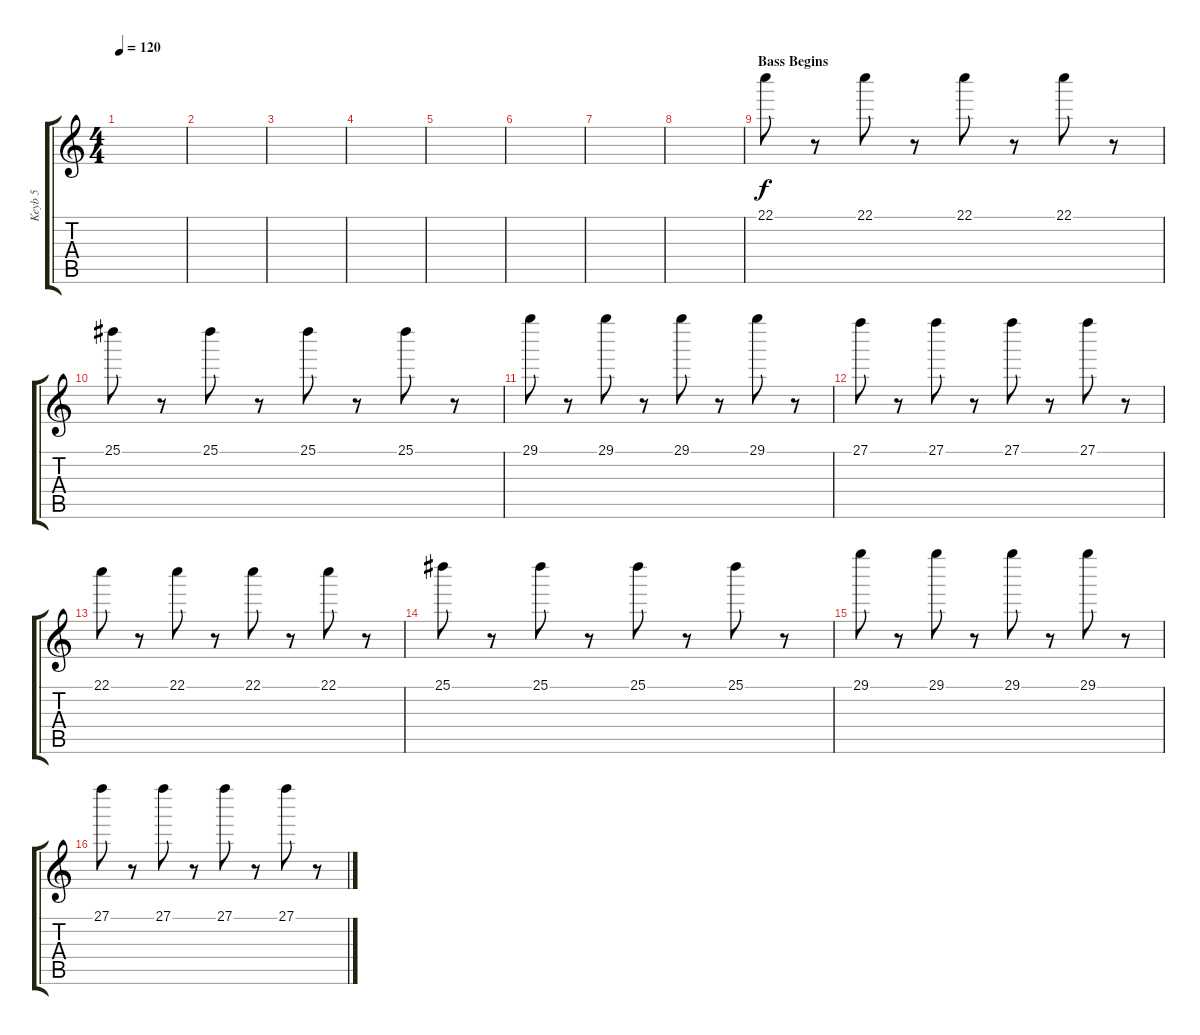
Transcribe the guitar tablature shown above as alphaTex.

\track ("Keyb 5" "Keyb 5") {instrument stringensemble1}
\staff {score tabs}
\tuning (D5 A4 F4 C4 G3 C3) {hide}
\ts (4 4)
\tempo 120
\clef g2
\ks c
|
|
|
|
|
|
|
|
\section ("" "Bass Begins")
22.1.8{volume 6 instrument stringensemble1} r.8 22.1.8 r.8 22.1.8 r.8 22.1.8 r.8 |
25.1.8{instrument stringensemble1} r.8 25.1.8 r.8 25.1.8 r.8 25.1.8 r.8 |
29.1.8{instrument stringensemble1} r.8 29.1.8 r.8 29.1.8 r.8 29.1.8 r.8 |
27.1.8{instrument stringensemble1} r.8 27.1.8 r.8 27.1.8 r.8 27.1.8 r.8 |
22.1.8{volume 6 instrument stringensemble1} r.8 22.1.8 r.8 22.1.8 r.8 22.1.8 r.8 |
25.1.8{instrument stringensemble1} r.8 25.1.8 r.8 25.1.8 r.8 25.1.8 r.8 |
29.1.8{instrument stringensemble1} r.8 29.1.8 r.8 29.1.8 r.8 29.1.8 r.8 |
27.1.8{instrument stringensemble1} r.8 27.1.8 r.8 27.1.8 r.8 27.1.8 r.8
